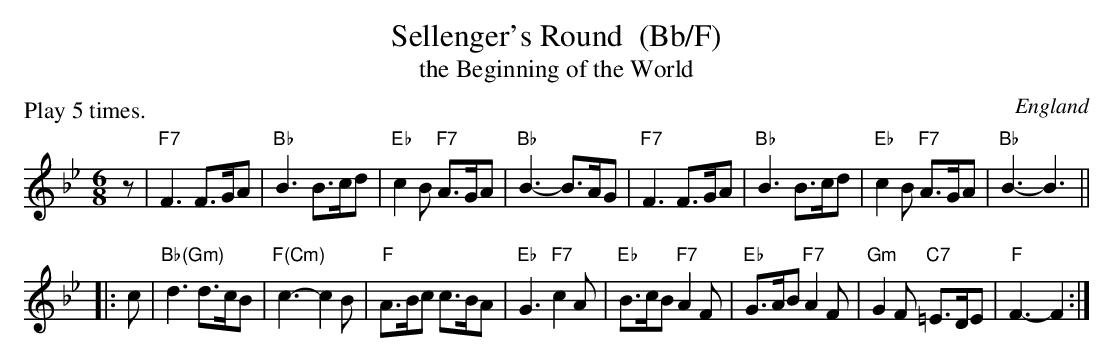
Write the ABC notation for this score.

X:1
T: Sellenger's Round  (Bb/F)
T: the Beginning of the World
O: England
M: 6/8
L: 1/8
P: Play 5 times.
K: Bb
z \
| "F7"F3 F>GA | "Bb"B3 B>cd | "Eb"c2B "F7"A>GA | "Bb"B3- B>AG \
| "F7"F3 F>GA | "Bb"B3 B>cd | "Eb"c2B "F7"A>GA | "Bb"B3- B3 ||
|: c \
| "Bb(Gm)"d3 d>cB | "F(Cm)"c3- c2B | "F"A>Bc c>BA | "Eb"G3 "F7"c2A \
| "Eb"B>cB "F7"A2F | "Eb"G>AB "F7"A2F | "Gm"G2F "C7"=E>DE | "F"F3- F2 :|
